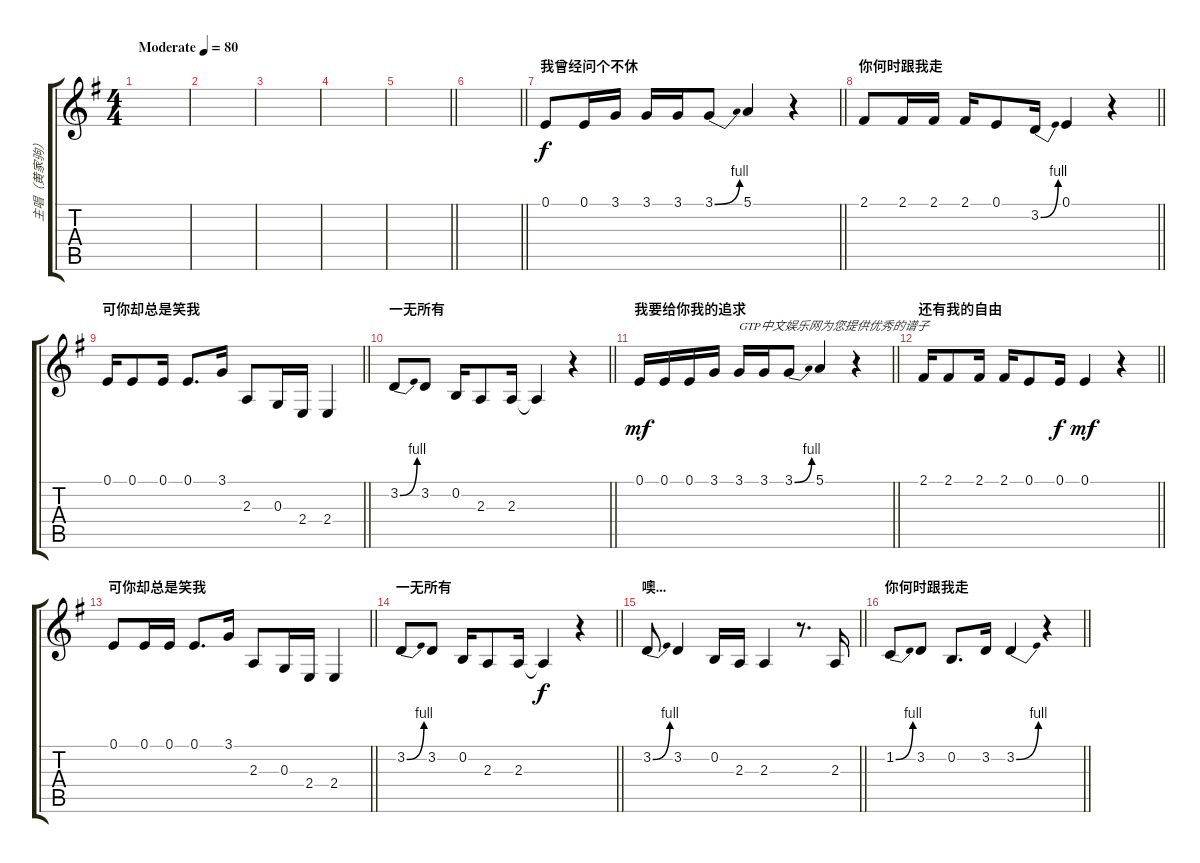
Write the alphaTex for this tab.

\track ("主唱（黄家驹）" "主唱（黄家驹）") {instrument altosax}
\staff {score tabs}
\tuning (E4 B3 G3 D3 A2 E2) {hide}
\ts (4 4)
\tempo (80 "Moderate")
\clef g2
\ks g
|
|
|
|
\barLineRight lightlight
|
\barLineRight lightlight
|
\section ("" "我曾经问个不休")
\barLineRight lightlight
0.1.8 0.1.16 3.1.16 3.1.16 3.1.16 3.1{be (bend 0 0 60 4)}.8 5.1.4 r.4 |
\section ("" "你何时跟我走")
\barLineRight lightlight
2.1.8 2.1.16 2.1.16 2.1.16 0.1.8 3.2{be (bend 0 0 60 4)}.16 0.1.4 r.4 |
\section ("" "可你却总是笑我")
\barLineRight lightlight
0.1.16 0.1.8 0.1.16 0.1.8{d} 3.1.16 2.3.8 0.3.16 2.4.16 2.4.4 |
\section ("" "一无所有")
\barLineRight lightlight
3.2{be (bend 0 0 60 4)}.8 3.2.8 0.2.16 2.3.8 2.3.16 2.3{t}.4{dy f} r.4 |
\section ("" "我要给你我的追求")
\barLineRight lightlight
0.1.16{dy mf} 0.1.16 0.1.16 3.1.16 3.1.16{txt "GTP中文娱乐网为您提供优秀的谱子"} 3.1.16 3.1{be (bend 0 0 60 4)}.8 5.1.4 r.4 |
\section ("" "还有我的自由")
\barLineRight lightlight
2.1.16 2.1.8 2.1.16 2.1.16 0.1.8 0.1.16{dy f} 0.1.4{dy mf} r.4 |
\section ("" "可你却总是笑我")
\barLineRight lightlight
0.1.8 0.1.16 0.1.16 0.1.8{d} 3.1.16 2.3.8 0.3.16 2.4.16 2.4.4 |
\section ("" "一无所有")
\barLineRight lightlight
3.2{be (bend 0 0 60 4)}.8 3.2.8 0.2.16 2.3.8 2.3.16 2.3{t}.4{dy f} r.4 |
\section ("" "噢...")
\barLineRight lightlight
3.2{be (bend 0 0 60 4)}.8 3.2.4 0.2.16 2.3.16 2.3.4 r.8{d} 2.3.16 |
\section ("" "你何时跟我走")
\barLineRight lightlight
1.2{be (bend 0 0 60 4)}.8 3.2.8 0.2.8{d} 3.2.16 3.2{be (bend 0 0 60 4)}.4 r.4
